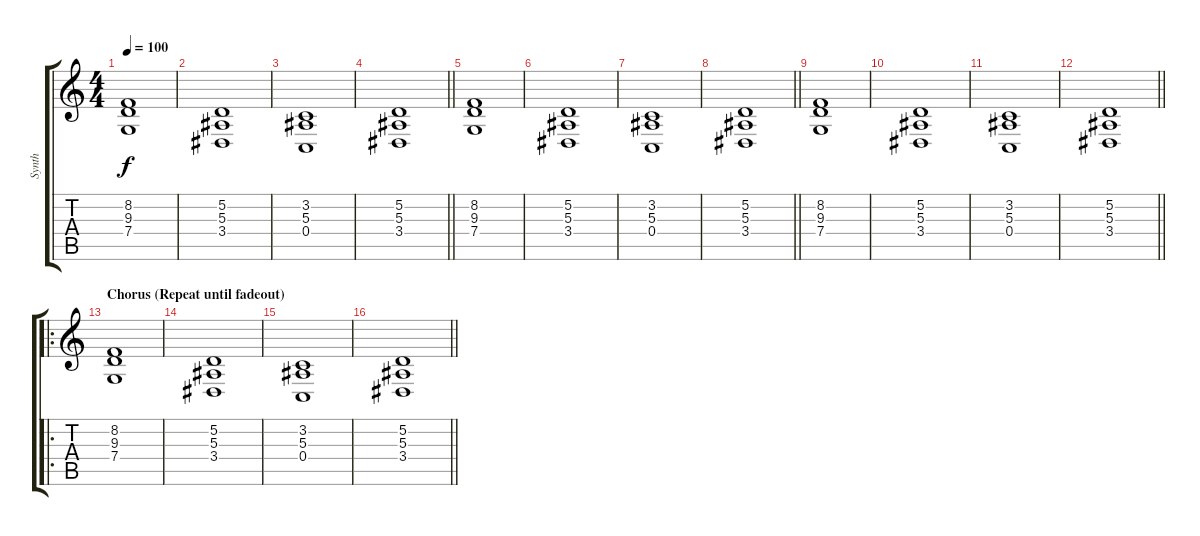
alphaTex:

\track ("Synth" "Synth") {instrument lead2sawtooth}
\staff {score tabs}
\tuning (D4 A3 F3 C3 G2 D2) {hide}
\ts (4 4)
\tempo 100
\clef g2
\ks c
(8.2 9.3 7.4).1{dy f} |
(5.2 5.3 3.4).1 |
(3.2 5.3 0.4).1 |
\barLineRight lightlight
(5.2 5.3 3.4).1 |
(8.2 9.3 7.4).1 |
(5.2 5.3 3.4).1 |
(3.2 5.3 0.4).1 |
\barLineRight lightlight
(5.2 5.3 3.4).1 |
(8.2 9.3 7.4).1 |
(5.2 5.3 3.4).1 |
(3.2 5.3 0.4).1 |
\barLineRight lightlight
(5.2 5.3 3.4).1 |
\ro
\section ("" "Chorus (Repeat until fadeout)")
(8.2 9.3 7.4).1 |
(5.2 5.3 3.4).1 |
(3.2 5.3 0.4).1 |
\barLineRight lightlight
(5.2 5.3 3.4).1
